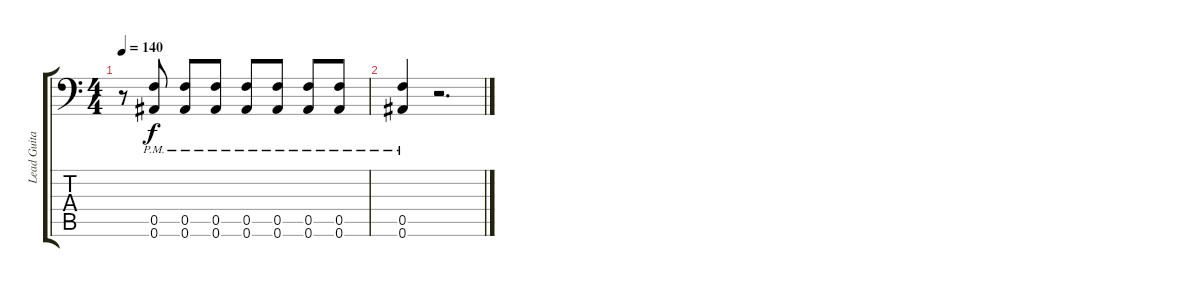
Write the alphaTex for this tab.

\track ("Lead Guitar: Michael Bujaki" "Lead Guita") {instrument overdrivenguitar}
\staff {score tabs}
\tuning (C4 G3 Eb3 Bb2 F2 Bb1) {hide}
\ts (4 4)
\tempo 140
\clef f4
\ks c
r.8{dy f} (0.5{pm} 0.6{pm}).8 (0.5{pm} 0.6{pm}).8 (0.5{pm} 0.6{pm}).8 (0.5{pm} 0.6{pm}).8 (0.5{pm} 0.6{pm}).8 (0.5{pm} 0.6{pm}).8 (0.5{pm} 0.6{pm}).8 |
(0.5{pm} 0.6{pm}).4 r.2{d}
